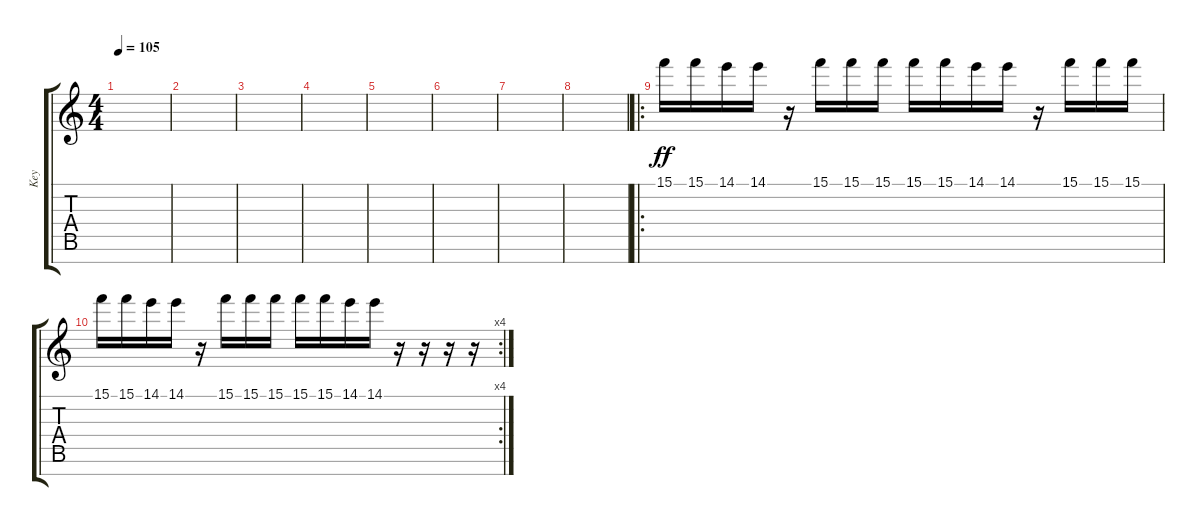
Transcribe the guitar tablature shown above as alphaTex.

\track ("Key" "Key") {instrument brightacousticpiano}
\staff {score tabs}
\tuning (D5 A4 F4 C4 G3 D3 A2) {hide}
\ts (4 4)
\tempo 105
\clef g2
\ks c
|
|
|
|
|
|
|
|
\ro
15.1.16{dy ff volume 13} 15.1.16 14.1.16 14.1.16 r.16 15.1.16 15.1.16 15.1.16 15.1.16 15.1.16 14.1.16 14.1.16 r.16 15.1.16 15.1.16 15.1.16 |
\rc 4
15.1.16 15.1.16 14.1.16 14.1.16 r.16 15.1.16 15.1.16 15.1.16 15.1.16 15.1.16 14.1.16 14.1.16 r.16 r.16 r.16 r.16
